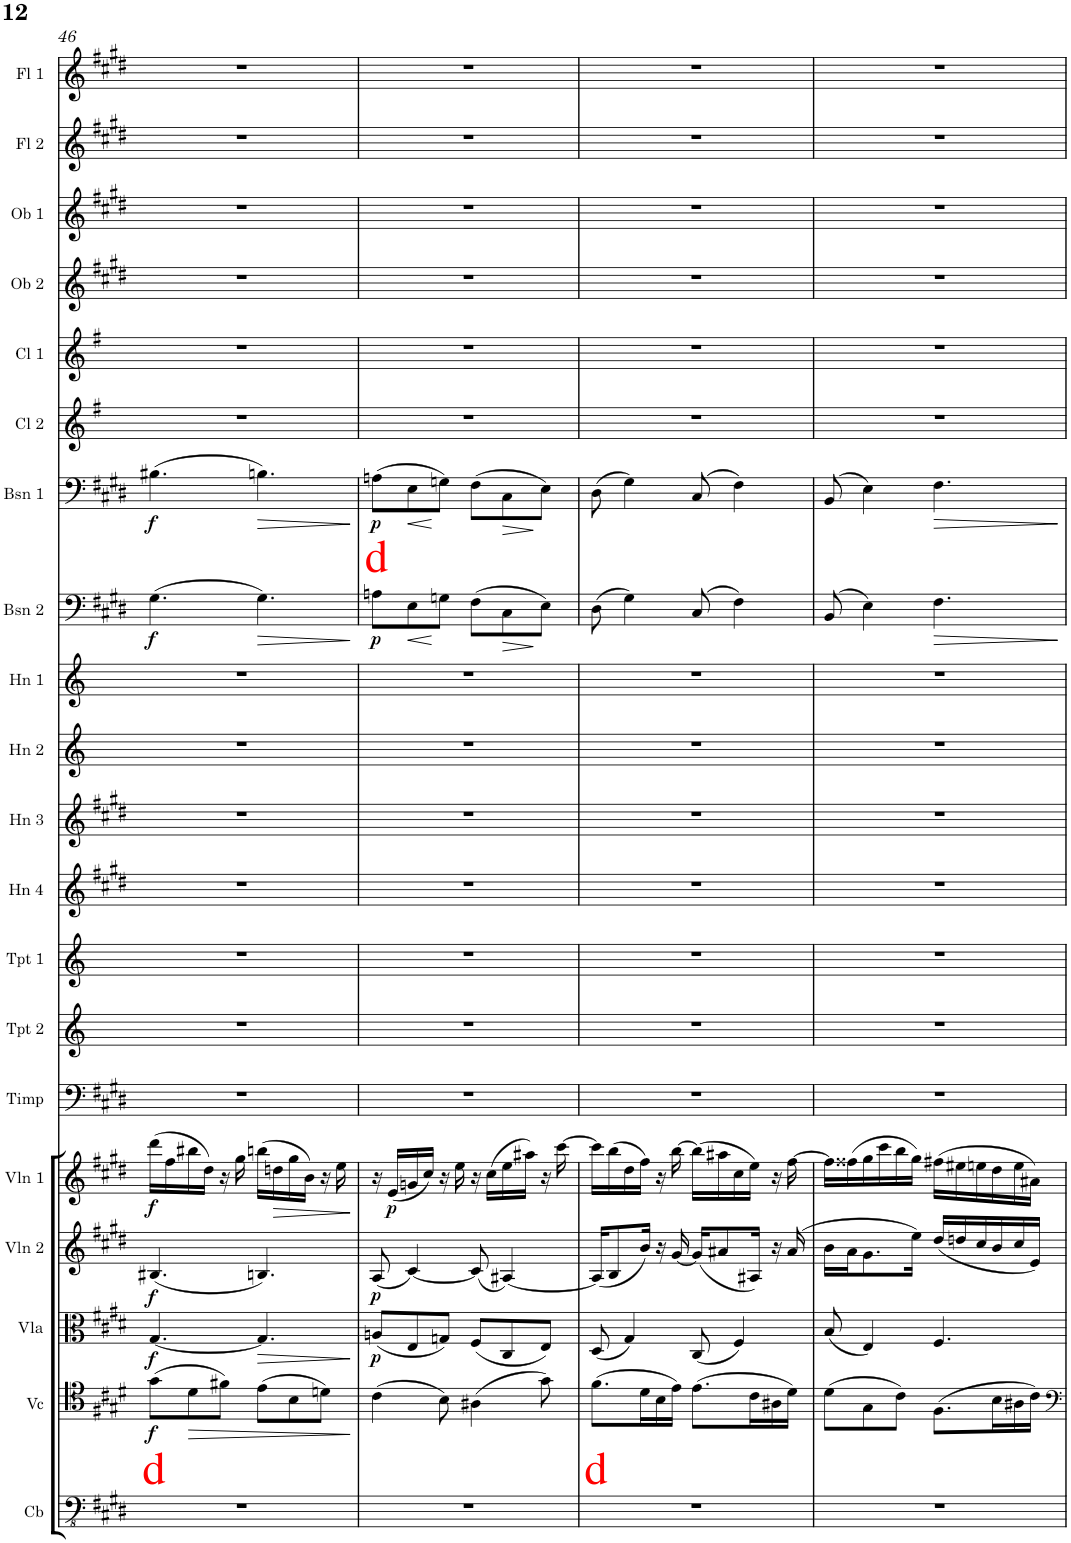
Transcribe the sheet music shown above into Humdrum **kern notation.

**kern	**kern	**text	**dynam	**kern	**dynam	**kern	**dynam	**kern	**dynam	**kern	**kern	**kern	**kern	**kern	**kern	**kern	**kern	**dynam	**kern	**text	**dynam	**kern	**kern	**kern	**kern	**kern	**kern
*part20	*part19	*part19	*part19	*part18	*part18	*part17	*part17	*part16	*part16	*part15	*part14	*part13	*part12	*part11	*part10	*part9	*part8	*part8	*part7	*part7	*part7	*part6	*part5	*part4	*part3	*part2	*part1
*staff20	*staff19	*staff19	*staff19	*staff18	*staff18	*staff17	*staff17	*staff16	*staff16	*staff15	*staff14	*staff13	*staff12	*staff11	*staff10	*staff9	*staff8	*staff8	*staff7	*staff7	*staff7	*staff6	*staff5	*staff4	*staff3	*staff2	*staff1
*I"Contrabass	*I"Violoncello	*	*	*I"Viola	*	*I"Violin 2	*	*I"Violin 1	*	*I"Timpani	*I"E Trumpet 2	*I"E Trumpet 1	*I"C Horn 4	*I"C Horn 3	*I"E Horn 2	*I"E Horn 1	*I"Bassoon 2	*	*I"Bassoon 1	*	*	*I"A Clarinet 2	*I"A Clarinet 1	*I"Oboe 2	*I"Oboe 1	*I"Flute 2	*I"Flute 1
*I'Cb	*I'Vc	*	*	*I'Vla	*	*I'Vln 2	*	*I'Vln 1	*	*I'Timp	*I'Tpt 2	*I'Tpt 1	*I'Hn 4	*I'Hn 3	*I'Hn 2	*I'Hn 1	*I'Bsn 2	*	*I'Bsn 1	*	*	*I'Cl 2	*I'Cl 1	*I'Ob 2	*I'Ob 1	*I'Fl 2	*I'Fl 1
!!LO:PB:g=z
*clefFv4	*clefC4	*	*	*clefC3	*	*clefG2	*	*clefG2	*	*clefF4	*clefG2	*clefG2	*clefG2	*clefG2	*clefG2	*clefG2	*clefF4	*	*clefF4	*	*	*clefG2	*clefG2	*clefG2	*clefG2	*clefG2	*clefG2
*	*	*	*	*	*	*	*	*	*	*	*Trd-2c-4	*Trd-2c-4	*Trd7c12	*Trd7c12	*Trd5c8	*Trd5c8	*	*	*	*	*	*Trd2c3	*Trd2c3	*	*	*	*
*k[f#c#g#d#]	*k[f#c#g#d#]	*	*	*k[f#c#g#d#]	*	*k[f#c#g#d#]	*	*k[f#c#g#d#]	*	*k[f#c#g#d#]	*k[]	*k[]	*k[f#c#g#d#]	*k[f#c#g#d#]	*k[]	*k[]	*k[f#c#g#d#]	*	*k[f#c#g#d#]	*	*	*k[f#]	*k[f#]	*k[f#c#g#d#]	*k[f#c#g#d#]	*k[f#c#g#d#]	*k[f#c#g#d#]
*M6/8	*M6/8	*	*	*M6/8	*	*M6/8	*	*M6/8	*	*M6/8	*M6/8	*M6/8	*M6/8	*M6/8	*M6/8	*M6/8	*M6/8	*	*M6/8	*	*	*M6/8	*M6/8	*M6/8	*M6/8	*M6/8	*M6/8
=46	=46	=46	=46	=46	=46	=46	=46	=46	=46	=46	=46	=46	=46	=46	=46	=46	=46	=46	=46	=46	=46	=46	=46	=46	=46	=46	=46
!	!	!LO:LY:b:color=#FF0000	!LO:DY:b	!	!LO:DY:b	!	!LO:DY:b	!	!LO:DY:b	!	!	!	!	!	!	!	!	!LO:DY:b	!	!	!LO:DY:b	!	!	!	!	!	!
2.r	(8g#\L	d	f	[4.G#/	f	(4.B#X/	f	(16ddd#\LL	f	2.r	2.r	2.r	2.r	2.r	2.r	2.r	(4.G#\	f	(4.B#X\	.	f	2.r	2.r	2.r	2.r	2.r	2.r
.	.	.	.	.	.	.	.	16ff#\	.	.	.	.	.	.	.	.	.	.	.	.	.	.	.	.	.	.	.
!	!	!	!LO:HP:b	!	!	!	!	!	!	!	!	!	!	!	!	!	!	!	!	!	!	!	!	!	!	!	!
.	8d#\	.	>	.	.	.	.	16bb#X\	.	.	.	.	.	.	.	.	.	.	.	.	.	.	.	.	.	.	.
.	.	.	.	.	.	.	.	16dd#\JJ)	.	.	.	.	.	.	.	.	.	.	.	.	.	.	.	.	.	.	.
.	8f#X\J)	.	.	.	.	.	.	16r	.	.	.	.	.	.	.	.	.	.	.	.	.	.	.	.	.	.	.
.	.	.	.	.	.	.	.	16gg#\	.	.	.	.	.	.	.	.	.	.	.	.	.	.	.	.	.	.	.
!	!	!	!	!	!LO:HP:b	!	!	!	!	!	!	!	!	!	!	!	!	!LO:HP:b	!	!	!LO:HP:b	!	!	!	!	!	!
.	(8e\L	.	.	4.G#/]	>	4.Bn/)	.	(16bbn\LL	.	.	.	.	.	.	.	.	4.G#\)	>	4.Bn\)	.	>	.	.	.	.	.	.
!	!	!	!	!	!	!	!	!	!LO:HP:b	!	!	!	!	!	!	!	!	!	!	!	!	!	!	!	!	!	!
.	.	.	.	.	.	.	.	16ddn\	>	.	.	.	.	.	.	.	.	.	.	.	.	.	.	.	.	.	.
.	8B\	.	.	.	.	.	.	16gg#\	.	.	.	.	.	.	.	.	.	.	.	.	.	.	.	.	.	.	.
.	.	.	.	.	.	.	.	16b\JJ)	.	.	.	.	.	.	.	.	.	.	.	.	.	.	.	.	.	.	.
.	8dn\J)	.	.	.	.	.	.	16r	.	.	.	.	.	.	.	.	.	.	.	.	.	.	.	.	.	.	.
.	.	.	.	.	.	.	.	16ee\	.	.	.	.	.	.	.	.	.	.	.	.	.	.	.	.	.	.	.
.	.	.	]	.	]	.	.	.	]	.	.	.	.	.	.	.	.	]	.	.	]	.	.	.	.	.	.
=47	=47	=47	=47	=47	=47	=47	=47	=47	=47	=47	=47	=47	=47	=47	=47	=47	=47	=47	=47	=47	=47	=47	=47	=47	=47	=47	=47
!	!	!	!	!	!LO:DY:b	!	!LO:DY:b	!	!	!	!	!	!	!	!	!	!	!LO:DY:b	!	!LO:LY:b:color=#FF0000	!LO:DY:b	!	!	!	!	!	!
2.r	(4c#\	.	.	(8An/L	p	(8A/	p	16r	.	2.r	2.r	2.r	2.r	2.r	2.r	2.r	8An\L	p	(8An\L	d	p	2.r	2.r	2.r	2.r	2.r	2.r
!	!	!	!	!	!	!	!	!	!LO:DY:b	!	!	!	!	!	!	!	!	!	!	!	!	!	!	!	!	!	!
.	.	.	.	.	.	.	.	(16e/LL	p	.	.	.	.	.	.	.	.	.	.	.	.	.	.	.	.	.	.
!	!	!	!	!	!	!	!	!	!	!	!	!	!	!	!	!	!	!LO:HP:b	!	!	!LO:HP:b	!	!	!	!	!	!
.	.	.	.	8E/	.	[4c#/)	.	16gn/	.	.	.	.	.	.	.	.	8E\	<	8E\	.	<	.	.	.	.	.	.
.	.	.	.	.	.	.	.	16cc#/JJ)	.	.	.	.	.	.	.	.	.	.	.	.	.	.	.	.	.	.	.
.	8B\)	.	.	8Gn/J)	.	.	.	16r	.	.	.	.	.	.	.	.	8Gn\J	[	8Gn\J)	.	[	.	.	.	.	.	.
.	.	.	.	.	.	.	.	16ee\	.	.	.	.	.	.	.	.	.	.	.	.	.	.	.	.	.	.	.
.	(4A#X\	.	.	(8F#/L	.	(8c#/]	.	16r	.	.	.	.	.	.	.	.	(8F#\L	.	(8F#\L	.	.	.	.	.	.	.	.
.	.	.	.	.	.	.	.	(16cc#\LL	.	.	.	.	.	.	.	.	.	.	.	.	.	.	.	.	.	.	.
!	!	!	!	!	!	!	!	!	!	!	!	!	!	!	!	!	!	!LO:HP:b	!	!	!LO:HP:b	!	!	!	!	!	!
.	.	.	.	8C#/	.	[4A#X/)	.	16ee\	.	.	.	.	.	.	.	.	8C#\	>	8C#\	.	>	.	.	.	.	.	.
.	.	.	.	.	.	.	.	16aa#X\JJ)	.	.	.	.	.	.	.	.	.	.	.	.	.	.	.	.	.	.	.
.	8g#\)	.	.	8E/J)	.	.	.	16r	.	.	.	.	.	.	.	.	8E\J)	]	8E\J)	.	]	.	.	.	.	.	.
.	.	.	.	.	.	.	.	[16ccc#\	.	.	.	.	.	.	.	.	.	.	.	.	.	.	.	.	.	.	.
=48	=48	=48	=48	=48	=48	=48	=48	=48	=48	=48	=48	=48	=48	=48	=48	=48	=48	=48	=48	=48	=48	=48	=48	=48	=48	=48	=48
!	!	!LO:LY:b:color=#FF0000	!	!	!	!	!	!	!	!	!	!	!	!	!	!	!	!	!	!	!	!	!	!	!	!	!
2.r	(8.f#\L	d	.	(8D#/	.	(16A#/KL]	.	16ccc#\LL]	.	2.r	2.r	2.r	2.r	2.r	2.r	2.r	(8D#\	.	(8D#\	.	.	2.r	2.r	2.r	2.r	2.r	2.r
.	.	.	.	.	.	8B/	.	(16bb\	.	.	.	.	.	.	.	.	.	.	.	.	.	.	.	.	.	.	.
.	.	.	.	4G#/)	.	.	.	16dd#\	.	.	.	.	.	.	.	.	4G#\)	.	4G#\)	.	.	.	.	.	.	.	.
.	16d#\L	.	.	.	.	16b/Jk)	.	16ff#\JJ)	.	.	.	.	.	.	.	.	.	.	.	.	.	.	.	.	.	.	.
.	16B\	.	.	.	.	16r	.	16r	.	.	.	.	.	.	.	.	.	.	.	.	.	.	.	.	.	.	.
.	16e\JJ)	.	.	.	.	[16g#/	.	[16bb\	.	.	.	.	.	.	.	.	.	.	.	.	.	.	.	.	.	.	.
.	(8.e\L	.	.	(8C#/	.	(16g#/KL]	.	(16bb\LL]	.	.	.	.	.	.	.	.	(8C#/	.	(8C#/	.	.	.	.	.	.	.	.
.	.	.	.	.	.	8a#X/	.	16aa#X\	.	.	.	.	.	.	.	.	.	.	.	.	.	.	.	.	.	.	.
.	.	.	.	4F#/)	.	.	.	16cc#\	.	.	.	.	.	.	.	.	4F#\)	.	4F#\)	.	.	.	.	.	.	.	.
.	16c#\L	.	.	.	.	16A#X/Jk)	.	16ee\JJ)	.	.	.	.	.	.	.	.	.	.	.	.	.	.	.	.	.	.	.
.	16A#X\	.	.	.	.	16r	.	16r	.	.	.	.	.	.	.	.	.	.	.	.	.	.	.	.	.	.	.
.	16d#\JJ)	.	.	.	.	(16a#/	.	[16ff#\	.	.	.	.	.	.	.	.	.	.	.	.	.	.	.	.	.	.	.
=49	=49	=49	=49	=49	=49	=49	=49	=49	=49	=49	=49	=49	=49	=49	=49	=49	=49	=49	=49	=49	=49	=49	=49	=49	=49	=49	=49
2.r	(8d#\L	.	.	(8B/	.	16b\LL	.	16ff#\LL]	.	2.r	2.r	2.r	2.r	2.r	2.r	2.r	(8BB/	.	(8BB/	.	.	2.r	2.r	2.r	2.r	2.r	2.r
.	.	.	.	.	.	16a\J	.	(16ff##X\	.	.	.	.	.	.	.	.	.	.	.	.	.	.	.	.	.	.	.
.	8G#\	.	.	4E/)	.	8.g#\	.	16gg#\	.	.	.	.	.	.	.	.	4E\)	.	4E\)	.	.	.	.	.	.	.	.
.	.	.	.	.	.	.	.	16ccc#\	.	.	.	.	.	.	.	.	.	.	.	.	.	.	.	.	.	.	.
.	8c#\J)	.	.	.	.	.	.	16bb\	.	.	.	.	.	.	.	.	.	.	.	.	.	.	.	.	.	.	.
.	.	.	.	.	.	16ee\Jk)	.	16gg#\JJ)	.	.	.	.	.	.	.	.	.	.	.	.	.	.	.	.	.	.	.
!	!	!	!	!	!	!	!	!	!	!	!	!	!	!	!	!	!	!LO:HP:b	!	!	!LO:HP:b	!	!	!	!	!	!
.	(8.F#\L	.	.	4.F#/	.	(16dd#/LL	.	(16ff#X\LL	.	.	.	.	.	.	.	.	4.F#\	>	4.F#\	.	>	.	.	.	.	.	.
.	.	.	.	.	.	16ddn/	.	16ee#X\	.	.	.	.	.	.	.	.	.	.	.	.	.	.	.	.	.	.	.
.	.	.	.	.	.	16cc#/	.	16een\	.	.	.	.	.	.	.	.	.	.	.	.	.	.	.	.	.	.	.
.	16B\L	.	.	.	.	16b/	.	16dd#\	.	.	.	.	.	.	.	.	.	.	.	.	.	.	.	.	.	.	.
.	16A#X\	.	.	.	.	16cc#/	.	16ee\	.	.	.	.	.	.	.	.	.	.	.	.	.	.	.	.	.	.	.
.	16c#\JJ)	.	.	.	.	16e/JJ)	.	16a#X\JJ)	.	.	.	.	.	.	.	.	.	.	.	.	.	.	.	.	.	.	.
.	.	.	.	.	.	.	.	.	.	.	.	.	.	.	.	.	.	]	.	.	]	.	.	.	.	.	.
=	=	=	=	=	=	=	=	=	=	=	=	=	=	=	=	=	=	=	=	=	=	=	=	=	=	=	=
*-	*-	*-	*-	*-	*-	*-	*-	*-	*-	*-	*-	*-	*-	*-	*-	*-	*-	*-	*-	*-	*-	*-	*-	*-	*-	*-	*-
